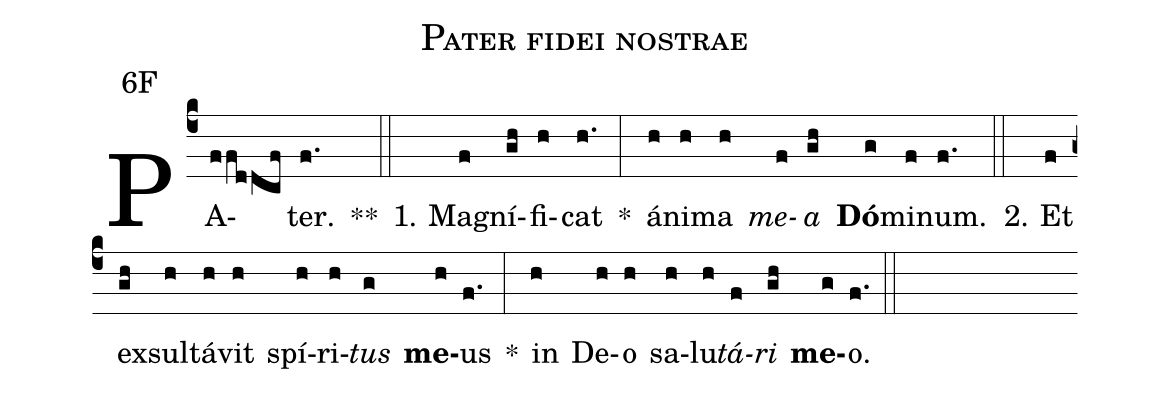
name:Pater fidei nostrae;
office-part:Antiphona;
mode:6;
annotation:6F;
%%
(c4) PA(ffddcf)ter.(f.) **(::)
1. Ma(f)gní(gh)fi(h)cat(h.) *(:) á(h)ni(h)ma(h) <i>me</i>(f)<i>a</i>(gh) <b>Dó</b>(g)mi(f)num.(f.) (::)
2. Et(f) ex(gh)sul(h)tá(h)vit(h) spí(h)ri(h)<i>tus</i>(g) <b>me</b>(h)us(f.) *(:) in(h) De(h)o(h) sa(h)lu(h)<i>tá</i>(f)<i>ri</i>(gh) <b>me</b>(g)o.(f.) (::)
